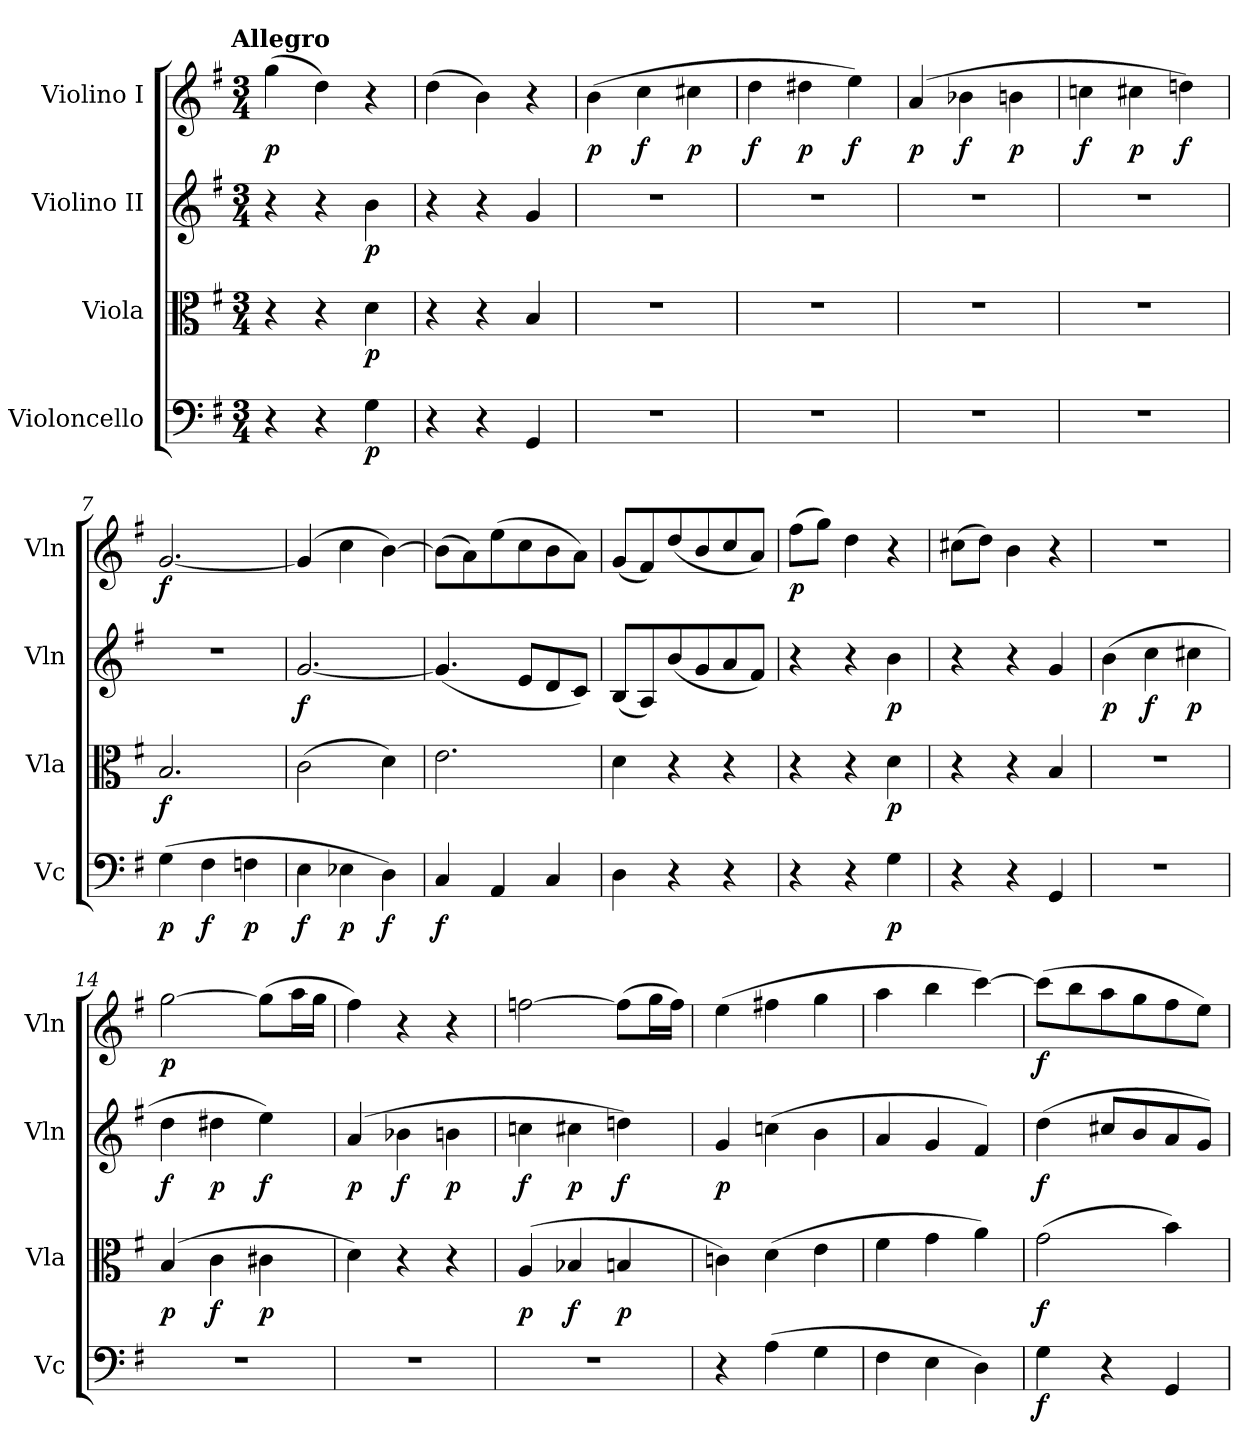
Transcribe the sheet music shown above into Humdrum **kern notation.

**kern	**dynam	**kern	**dynam	**kern	**dynam	**kern	**dynam
*part4	*part4	*part3	*part3	*part2	*part2	*part1	*part1
*staff4	*staff4	*staff3	*staff3	*staff2	*staff2	*staff1	*staff1
*I"Violoncello	*	*I"Viola	*	*I"Violino II	*	*I"Violino I	*
*I'Vc	*	*I'Vla	*	*I'Vln	*	*I'Vln	*
*clefF4	*	*clefC3	*	*clefG2	*	*clefG2	*
*k[f#]	*	*k[f#]	*	*k[f#]	*	*k[f#]	*
*G:	*	*G:	*	*G:	*	*G:	*
!!LO:TX:omd:t=Allegro
*M3/4	*	*M3/4	*	*M3/4	*	*M3/4	*
*MM120	*	*MM120	*	*MM120	*	*MM120	*
=1	=1	=1	=1	=1	=1	=1	=1
4r	.	4r	.	4r	.	(4gg	p
4r	.	4r	.	4r	.	4dd)	.
4G	p	4d	p	4b	p	4r	.
=2	=2	=2	=2	=2	=2	=2	=2
4r	.	4r	.	4r	.	(4dd	.
4r	.	4r	.	4r	.	4b)	.
4GG	.	4B	.	4g	.	4r	.
=3	=3	=3	=3	=3	=3	=3	=3
2.r	.	2.r	.	2.r	.	(4b	p
.	.	.	.	.	.	4cc	f
.	.	.	.	.	.	4cc#X	p
=4	=4	=4	=4	=4	=4	=4	=4
2.r	.	2.r	.	2.r	.	4dd	f
.	.	.	.	.	.	4dd#X	p
.	.	.	.	.	.	4ee)	f
=5	=5	=5	=5	=5	=5	=5	=5
2.r	.	2.r	.	2.r	.	(4a	p
.	.	.	.	.	.	4b-X	f
.	.	.	.	.	.	4bn	p
=6	=6	=6	=6	=6	=6	=6	=6
2.r	.	2.r	.	2.r	.	4ccn	f
.	.	.	.	.	.	4cc#X	p
.	.	.	.	.	.	4ddn)	f
=7	=7	=7	=7	=7	=7	=7	=7
(4G	p	2.B	f	2.r	.	[2.g	f
4F#	f	.	.	.	.	.	.
4Fn	p	.	.	.	.	.	.
=8	=8	=8	=8	=8	=8	=8	=8
4E	f	(2c	.	[2.g	f	(4g]	.
4E-X	p	.	.	.	.	4cc	.
4D)	f	4d)	.	.	.	[4b)	.
!!LO:LB:g=z
=9	=9	=9	=9	=9	=9	=9	=9
4C	f	2.e	.	(4.g]	.	(8bL]	.
.	.	.	.	.	.	8a)	.
4AA	.	.	.	.	.	(8ee	.
.	.	.	.	8eL	.	8cc	.
4C	.	.	.	8d	.	8b	.
.	.	.	.	8cJ)	.	8aJ)	.
=10	=10	=10	=10	=10	=10	=10	=10
4D	.	4d	.	(8BL	.	(8gL	.
.	.	.	.	8A)	.	8f#)	.
4r	.	4r	.	(8b	.	(8dd	.
.	.	.	.	8g	.	8b	.
4r	.	4r	.	8a	.	8cc	.
.	.	.	.	8f#J)	.	8aJ)	.
=11	=11	=11	=11	=11	=11	=11	=11
4r	.	4r	.	4r	.	(8ff#L	p
.	.	.	.	.	.	8ggJ)	.
4r	.	4r	.	4r	.	4dd	.
4G	p	4d	p	4b	p	4r	.
=12	=12	=12	=12	=12	=12	=12	=12
4r	.	4r	.	4r	.	(8cc#XL	.
.	.	.	.	.	.	8ddJ)	.
4r	.	4r	.	4r	.	4b	.
4GG	.	4B	.	4g	.	4r	.
=13	=13	=13	=13	=13	=13	=13	=13
2.r	.	2.r	.	(4b	p	2.r	.
.	.	.	.	4cc	f	.	.
.	.	.	.	4cc#X	p	.	.
=14	=14	=14	=14	=14	=14	=14	=14
2.r	.	(4B	p	4dd	f	[2gg	p
.	.	4c	f	4dd#X	p	.	.
.	.	4c#X	p	4ee)	f	(8ggL]	.
.	.	.	.	.	.	16aaL	.
.	.	.	.	.	.	16ggJJ	.
=15	=15	=15	=15	=15	=15	=15	=15
2.r	.	4d)	.	(4a	p	4ff#)	.
.	.	4r	.	4b-X	f	4r	.
.	.	4r	.	4bn	p	4r	.
!!LO:PB:g=z
=16	=16	=16	=16	=16	=16	=16	=16
2.r	.	(4A	p	4ccn	f	[2ffn	.
.	.	4B-X	f	4cc#X	p	.	.
.	.	4Bn	p	4ddn)	f	(8ffL]	.
.	.	.	.	.	.	16ggL	.
.	.	.	.	.	.	16ffJJ)	.
=17	=17	=17	=17	=17	=17	=17	=17
4r	.	4cn)	.	4g	p	(4ee	.
(4A	crescendo	(4d	cresc.	(4ccn	crescendo	4ff#X	crescendo
4G	.	4e	.	4b	.	4gg	.
=18	=18	=18	=18	=18	=18	=18	=18
4F#	.	4f#	.	4a	.	4aa	.
4E	.	4g	.	4g	.	4bb	.
4D)	.	4a)	.	4f#)	.	[4ccc)	.
=19	=19	=19	=19	=19	=19	=19	=19
4G	f	(2g	f	(4dd	f	(8cccL]	f
.	.	.	.	.	.	8bb	.
4r	.	.	.	8cc#XL	.	8aa	.
.	.	.	.	8b	.	8gg	.
4GG	.	4b)	.	8a	.	8ff#	.
.	.	.	.	8gJ)	.	8eeJ)	.
=	=	=	=	=	=	=	=
*-	*-	*-	*-	*-	*-	*-	*-
